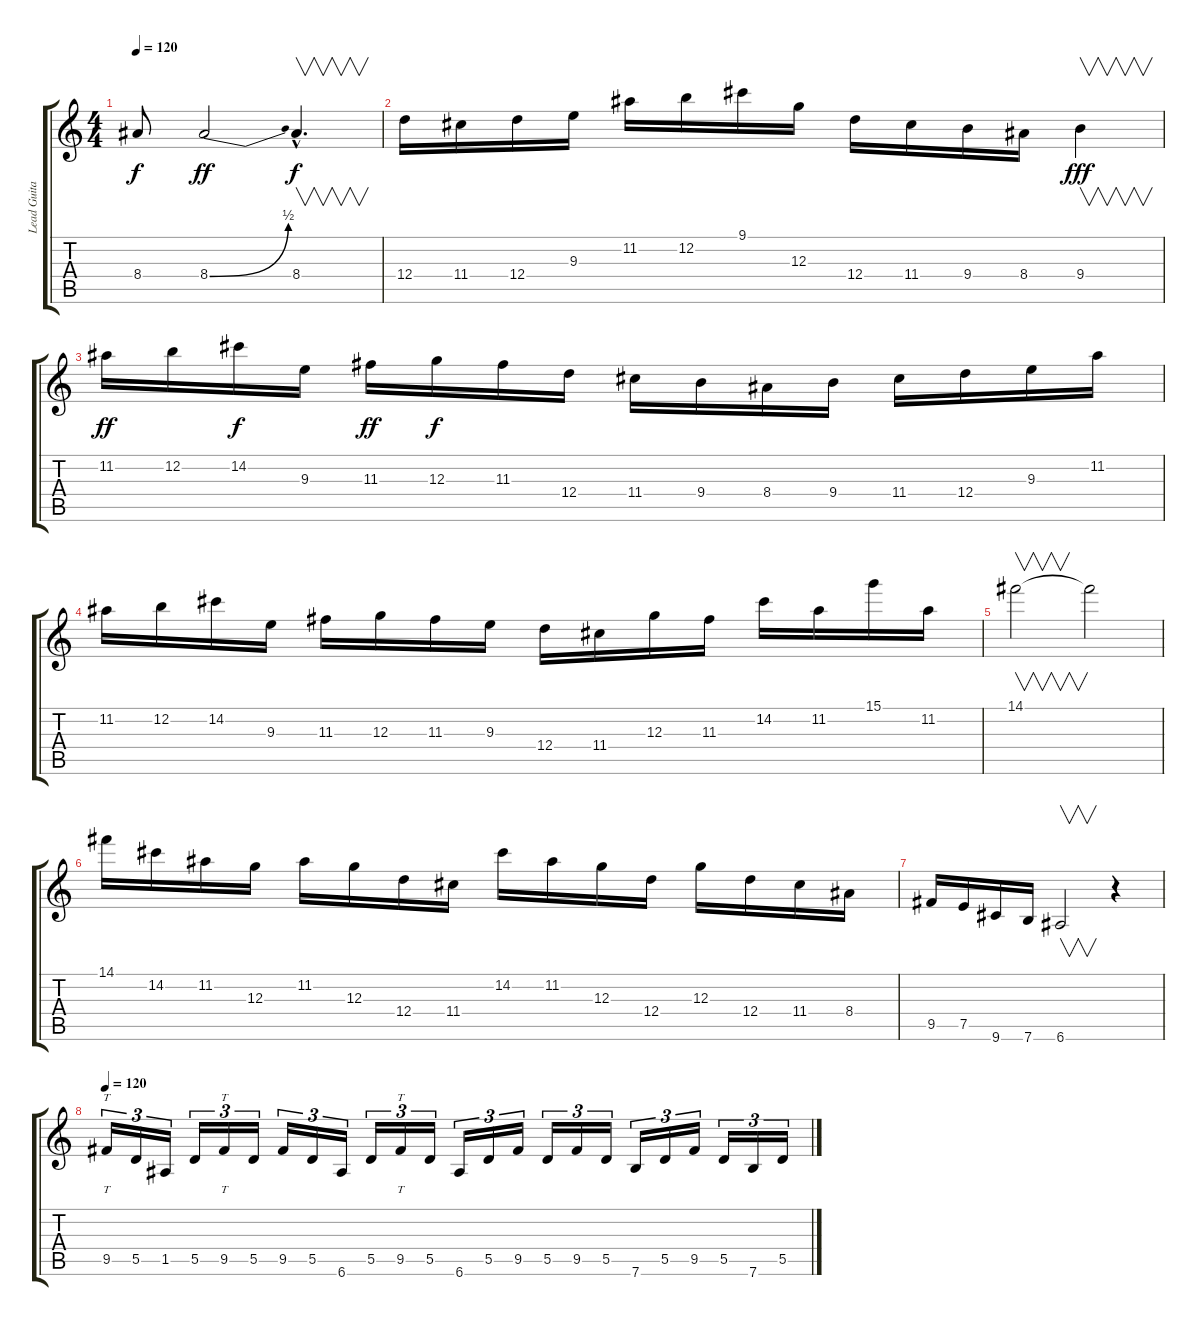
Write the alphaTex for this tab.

\track ("Lead Guitar" "Lead Guita") {instrument overdrivenguitar}
\staff {score tabs}
\tuning (E4 B3 G3 D3 A2 E2) {hide}
\ts (4 4)
\tempo 120
\clef g2
\ks c
8.4{t}.8{dy f} 8.4{be (bend 0 0 60 2)}.2{dy ff} 8.4{hac}.4{v d dy f} |
12.4.16 11.4.16 12.4.16 9.3.16 11.2.16 12.2.16 9.1.16 12.3.16 12.4.16 11.4.16 9.4.16 8.4.16 9.4.4{v dy fff} |
11.2.16{dy ff} 12.2.16 14.2.16{dy f} 9.3.16 11.3.16{dy ff} 12.3.16{dy f} 11.3.16 12.4.16 11.4.16 9.4.16 8.4.16 9.4.16 11.4.16 12.4.16 9.3.16 11.2.16 |
11.2.16 12.2.16 14.2.16 9.3.16 11.3.16 12.3.16 11.3.16 9.3.16 12.4.16 11.4.16 12.3.16 11.3.16 14.2.16 11.2.16 15.1.16 11.2.16 |
14.1.2{v} 14.1{t}.2 |
14.1.16 14.2.16 11.2.16 12.3.16 11.2.16 12.3.16 12.4.16 11.4.16 14.2.16 11.2.16 12.3.16 12.4.16 12.3.16 12.4.16 11.4.16 8.4.16 |
9.5.16 7.5.16 9.6.16 7.6.16 6.6.2{v} r.4 |
\tempo 120
9.5.16{tt tu (3 2) volume 15} 5.5.16{tu (3 2)} 1.5.16{tu (3 2)} 5.5.16{tu (3 2)} 9.5.16{tt tu (3 2)} 5.5.16{tu (3 2)} 9.5.16{tu (3 2)} 5.5.16{tu (3 2)} 6.6.16{tu (3 2)} 5.5.16{tu (3 2)} 9.5.16{tt tu (3 2)} 5.5.16{tu (3 2)} 6.6.16{tu (3 2)} 5.5.16{tu (3 2)} 9.5.16{tu (3 2)} 5.5.16{tu (3 2)} 9.5.16{tu (3 2)} 5.5.16{tu (3 2)} 7.6.16{tu (3 2)} 5.5.16{tu (3 2)} 9.5.16{tu (3 2)} 5.5.16{tu (3 2)} 7.6.16{tu (3 2)} 5.5.16{tu (3 2)}
